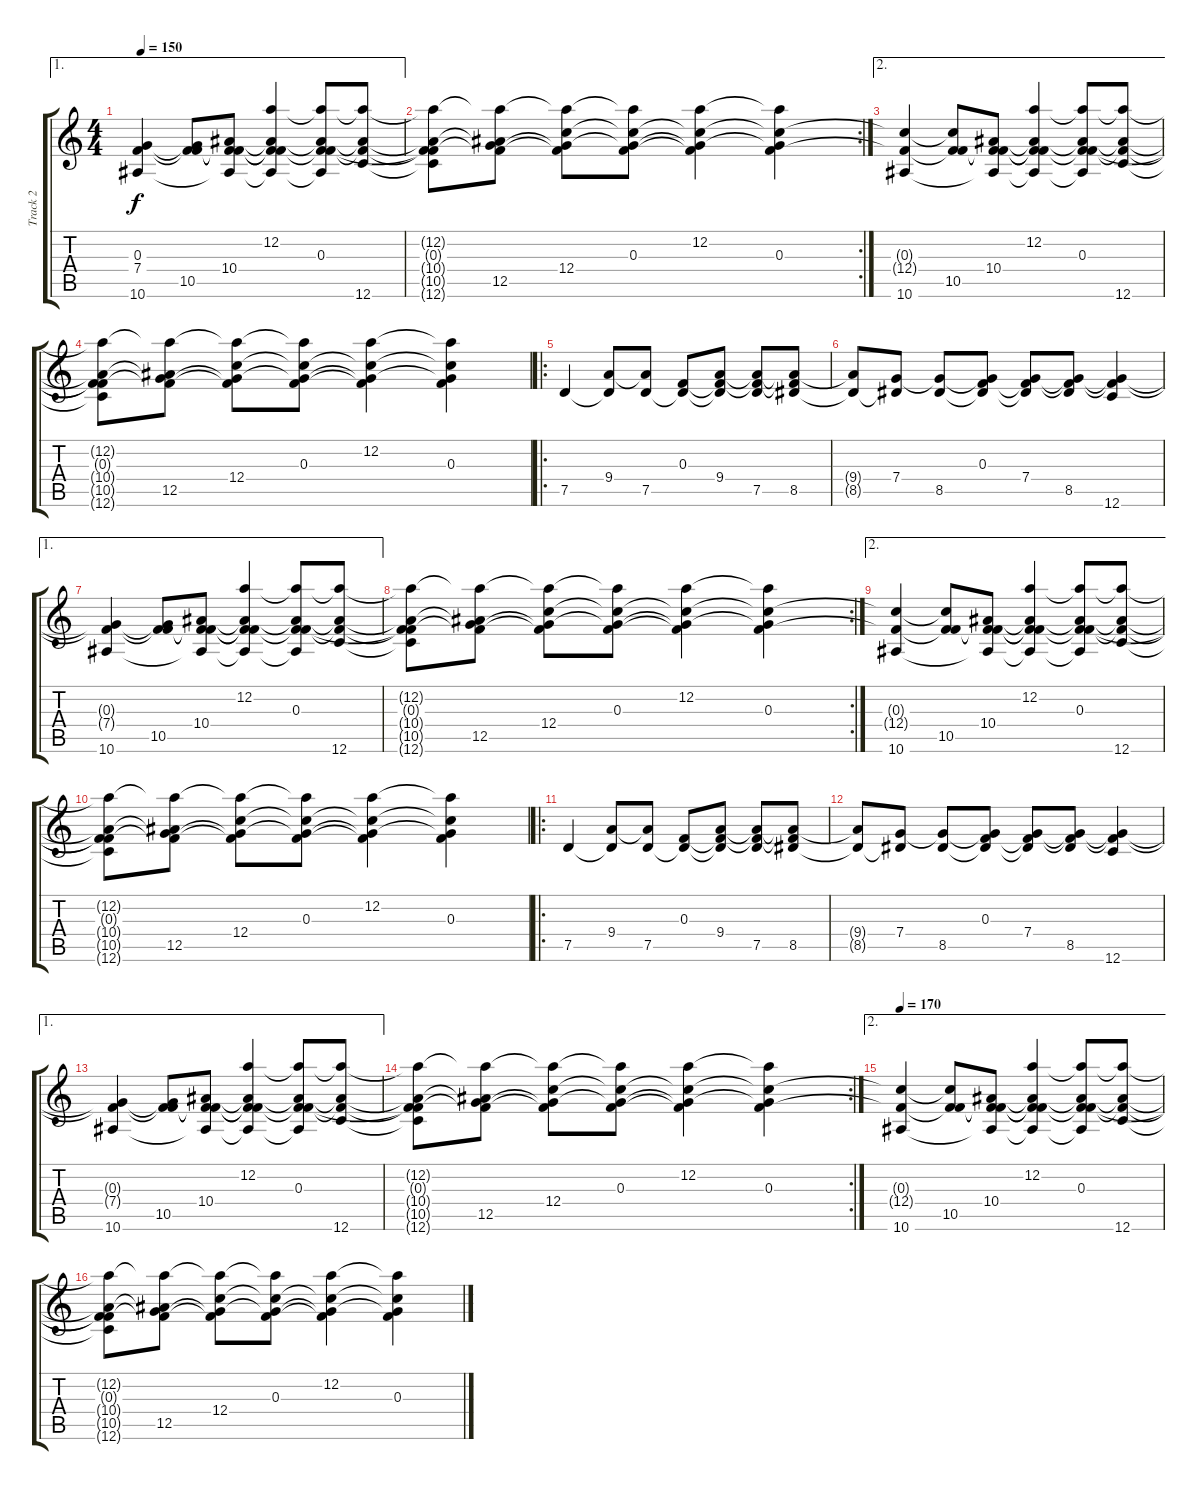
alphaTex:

\track ("Track 2" "Track 2") {instrument distortionguitar}
\staff {score tabs}
\tuning (D4 A3 F3 C3 G2 C2) {hide}
\ae 1
\ts (4 4)
\tempo 150
\clef g2
\ks c
(0.3{t} 7.4{t} 10.6).4{dy f} (0.3{t} 7.4{t} 10.5).8 (0.3{t} 10.4 10.5{t} 10.6{t}).8 (12.2 0.3{t} 10.4{t} 10.5{t} 10.6{t}).4 (12.2{t} 0.3 10.4{t} 10.5{t} 10.6{t}).8 (12.2{t} 0.3{t} 10.4{t} 12.6).8 |
\rc 2
(12.2{t} 0.3{t} 10.4{t} 10.5{t} 12.6{t}).8 (12.2{t} 0.3{t} 10.4{t} 12.5).8 (12.2{t} 0.3{t} 12.4 12.5{t}).8 (12.2{t} 0.3 12.4{t} 12.5{t}).8 (12.2 0.3{t} 12.4{t} 12.5{t}).4 (12.2{t} 0.3 12.4{t} 12.5{t}).4 |
\ae 2
(0.3{t} 12.4{t} 10.6).4 (0.3{t} 12.4{t} 10.5).8 (0.3{t} 10.4 10.5{t} 10.6{t}).8 (12.2 0.3{t} 10.4{t} 10.5{t} 10.6{t}).4 (12.2{t} 0.3 10.4{t} 10.5{t} 10.6{t}).8 (12.2{t} 0.3{t} 10.4{t} 12.6).8 |
(12.2{t} 0.3{t} 10.4{t} 10.5{t} 12.6{t}).8 (12.2{t} 0.3{t} 10.4{t} 12.5).8 (12.2{t} 0.3{t} 12.4 12.5{t}).8 (12.2{t} 0.3 12.4{t} 12.5{t}).8 (12.2 0.3{t} 12.4{t} 12.5{t}).4 (12.2{t} 0.3 12.4{t} 12.5{t}).4 |
\ro
7.5.4 (9.4 7.5{t}).8 (9.4{t} 7.5).8 (0.3 7.5{t}).8 (0.3{t} 9.4 7.5{t}).8 (0.3{t} 9.4{t} 7.5).8 (0.3{t} 9.4{t} 8.5).8 |
(9.4{t} 8.5{t}).8 (7.4 8.5{t}).8 (7.4{t} 8.5).8 (0.3 7.4{t} 8.5{t}).8 (0.3{t} 7.4 8.5{t}).8 (0.3{t} 7.4{t} 8.5).8 (0.3{t} 7.4{t} 12.6).4 |
\ae 1
(0.3{t} 7.4{t} 10.6).4 (0.3{t} 7.4{t} 10.5).8 (0.3{t} 10.4 10.5{t} 10.6{t}).8 (12.2 0.3{t} 10.4{t} 10.5{t} 10.6{t}).4 (12.2{t} 0.3 10.4{t} 10.5{t} 10.6{t}).8 (12.2{t} 0.3{t} 10.4{t} 12.6).8 |
\rc 2
(12.2{t} 0.3{t} 10.4{t} 10.5{t} 12.6{t}).8 (12.2{t} 0.3{t} 10.4{t} 12.5).8 (12.2{t} 0.3{t} 12.4 12.5{t}).8 (12.2{t} 0.3 12.4{t} 12.5{t}).8 (12.2 0.3{t} 12.4{t} 12.5{t}).4 (12.2{t} 0.3 12.4{t} 12.5{t}).4 |
\ae 2
(0.3{t} 12.4{t} 10.6).4 (0.3{t} 12.4{t} 10.5).8 (0.3{t} 10.4 10.5{t} 10.6{t}).8 (12.2 0.3{t} 10.4{t} 10.5{t} 10.6{t}).4 (12.2{t} 0.3 10.4{t} 10.5{t} 10.6{t}).8 (12.2{t} 0.3{t} 10.4{t} 12.6).8 |
(12.2{t} 0.3{t} 10.4{t} 10.5{t} 12.6{t}).8 (12.2{t} 0.3{t} 10.4{t} 12.5).8 (12.2{t} 0.3{t} 12.4 12.5{t}).8 (12.2{t} 0.3 12.4{t} 12.5{t}).8 (12.2 0.3{t} 12.4{t} 12.5{t}).4 (12.2{t} 0.3 12.4{t} 12.5{t}).4 |
\ro
7.5.4 (9.4 7.5{t}).8 (9.4{t} 7.5).8 (0.3 7.5{t}).8 (0.3{t} 9.4 7.5{t}).8 (0.3{t} 9.4{t} 7.5).8 (0.3{t} 9.4{t} 8.5).8 |
(9.4{t} 8.5{t}).8 (7.4 8.5{t}).8 (7.4{t} 8.5).8 (0.3 7.4{t} 8.5{t}).8 (0.3{t} 7.4 8.5{t}).8 (0.3{t} 7.4{t} 8.5).8 (0.3{t} 7.4{t} 12.6).4 |
\ae 1
(0.3{t} 7.4{t} 10.6).4 (0.3{t} 7.4{t} 10.5).8 (0.3{t} 10.4 10.5{t} 10.6{t}).8 (12.2 0.3{t} 10.4{t} 10.5{t} 10.6{t}).4 (12.2{t} 0.3 10.4{t} 10.5{t} 10.6{t}).8 (12.2{t} 0.3{t} 10.4{t} 12.6).8 |
\rc 2
(12.2{t} 0.3{t} 10.4{t} 10.5{t} 12.6{t}).8 (12.2{t} 0.3{t} 10.4{t} 12.5).8 (12.2{t} 0.3{t} 12.4 12.5{t}).8 (12.2{t} 0.3 12.4{t} 12.5{t}).8 (12.2 0.3{t} 12.4{t} 12.5{t}).4 (12.2{t} 0.3 12.4{t} 12.5{t}).4 |
\ae 2
\tempo 170
(0.3{t} 12.4{t} 10.6).4 (0.3{t} 12.4{t} 10.5).8 (0.3{t} 10.4 10.5{t} 10.6{t}).8 (12.2 0.3{t} 10.4{t} 10.5{t} 10.6{t}).4 (12.2{t} 0.3 10.4{t} 10.5{t} 10.6{t}).8 (12.2{t} 0.3{t} 10.4{t} 12.6).8 |
(12.2{t} 0.3{t} 10.4{t} 10.5{t} 12.6{t}).8 (12.2{t} 0.3{t} 10.4{t} 12.5).8 (12.2{t} 0.3{t} 12.4 12.5{t}).8 (12.2{t} 0.3 12.4{t} 12.5{t}).8 (12.2 0.3{t} 12.4{t} 12.5{t}).4 (12.2{t} 0.3 12.4{t} 12.5{t}).4
